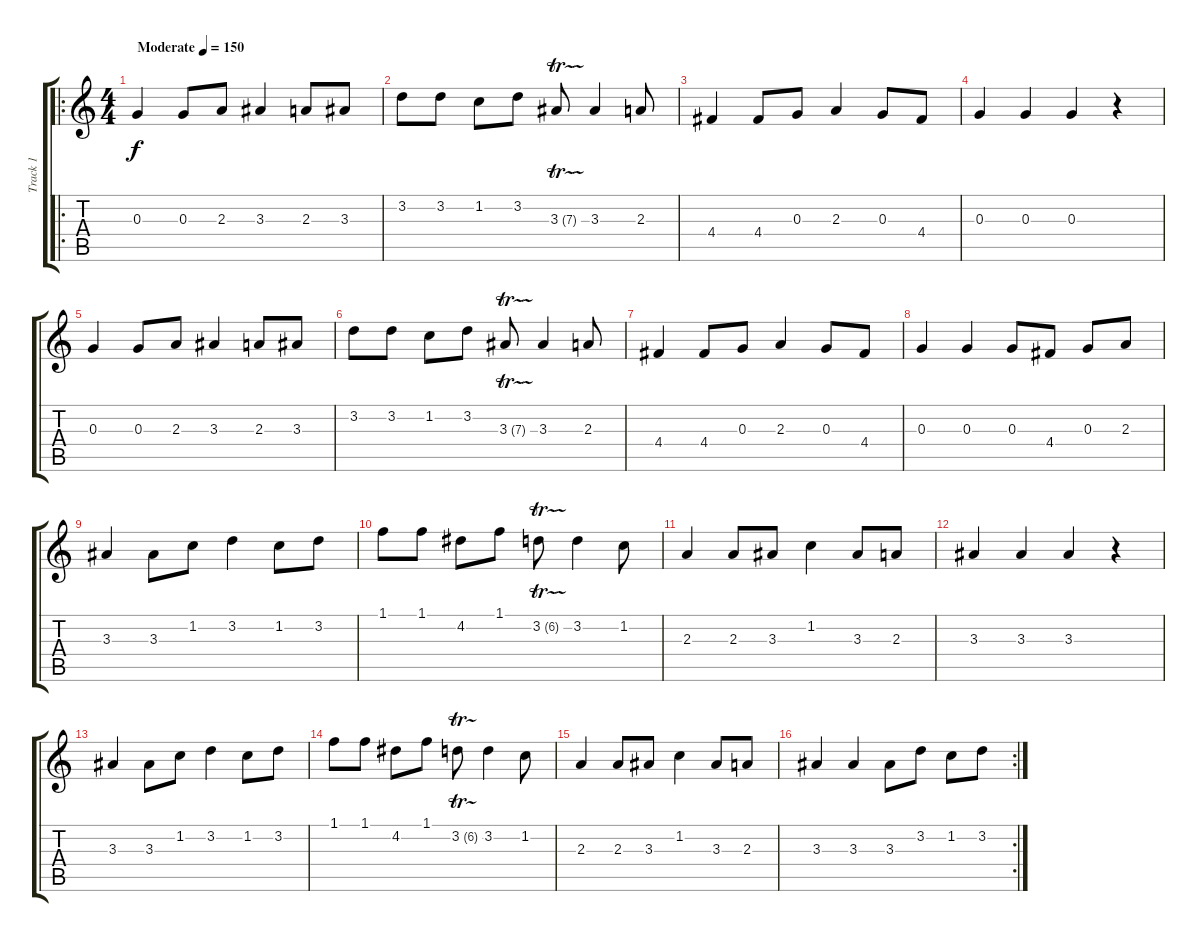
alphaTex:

\track ("Track 1" "Track 1") {instrument acousticguitarsteel}
\staff {score tabs}
\tuning (E4 B3 G3 D3 A2 E2) {hide}
\ro
\ts (4 4)
\tempo (150 "Moderate")
\clef g2
\ks c
0.3.4{dy f instrument acousticguitarsteel} 0.3.8 2.3.8 3.3.4 2.3.8 3.3.8 |
3.2.8 3.2.8 1.2.8 3.2.8 3.3{tr (7 32)}.8 3.3.4 2.3.8 |
4.4.4 4.4.8 0.3.8 2.3.4 0.3.8 4.4.8 |
0.3.4 0.3.4 0.3.4 r.4 |
0.3.4 0.3.8 2.3.8 3.3.4 2.3.8 3.3.8 |
3.2.8 3.2.8 1.2.8 3.2.8 3.3{tr (7 32)}.8 3.3.4 2.3.8 |
4.4.4 4.4.8 0.3.8 2.3.4 0.3.8 4.4.8 |
0.3.4 0.3.4 0.3.8 4.4.8 0.3.8 2.3.8 |
3.3.4 3.3.8 1.2.8 3.2.4 1.2.8 3.2.8 |
1.1.8 1.1.8 4.2.8 1.1.8 3.2{tr (6 32)}.8 3.2.4 1.2.8 |
2.3.4 2.3.8 3.3.8 1.2.4 3.3.8 2.3.8 |
3.3.4 3.3.4 3.3.4 r.4 |
3.3.4 3.3.8 1.2.8 3.2.4 1.2.8 3.2.8 |
1.1.8 1.1.8 4.2.8 1.1.8 3.2{tr (6 32)}.8 3.2.4 1.2.8 |
2.3.4 2.3.8 3.3.8 1.2.4 3.3.8 2.3.8 |
\rc 2
3.3.4 3.3.4 3.3.8 3.2.8 1.2.8 3.2.8
